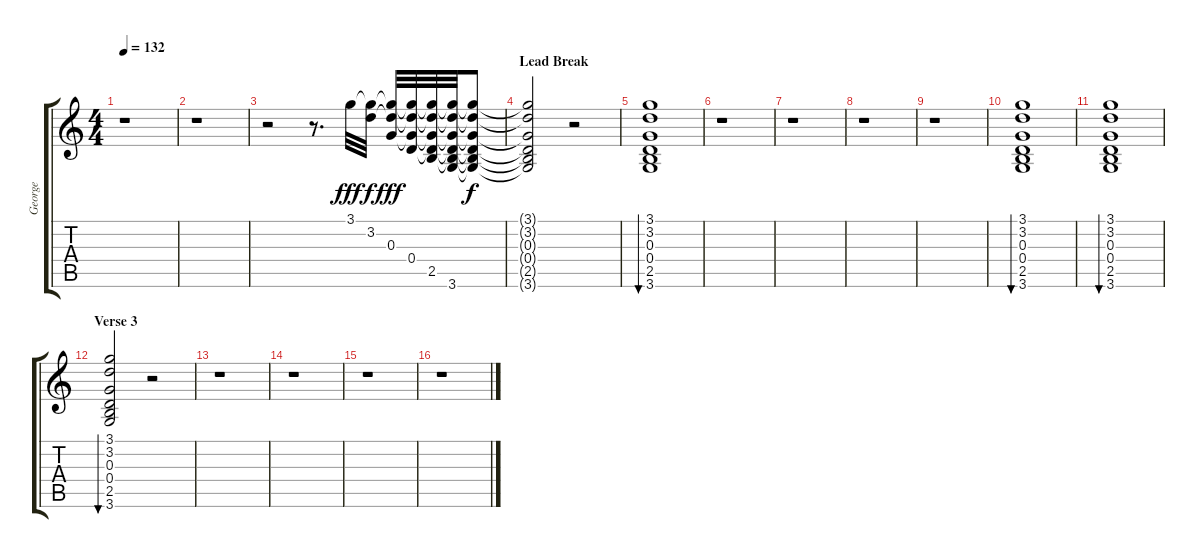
\track ("George" "George") {instrument electricguitarjazz}
\staff {score tabs}
\tuning (E4 B3 G3 D3 A2 E2) {hide}
\ts (4 4)
\tempo 132
\clef g2
\ks c
r.1{dy f} |
r.1 |
r.2 r.8{d} 3.1.32{dy fff} (3.1{t} 3.2).32{dy f} (3.1{t} 3.2{t} 0.3).32{dy fff} (3.1{t} 3.2{t} 0.3{t} 0.4).32 (3.1{t} 3.2{t} 0.3{t} 0.4{t} 2.5).32 (3.1{t} 3.2{t} 0.3{t} 0.4{t} 2.5{t} 3.6).32 (3.1{t} 3.2{t} 0.3{t} 0.4{t} 2.5{t} 3.6{t}).8{dy f} |
\section ("" "Lead Break")
(3.1{t} 3.2{t} 0.3{t} 0.4{t} 2.5{t} 3.6{t}).2 r.2 |
(3.1 3.2 0.3 0.4 2.5 3.6).1{bu 480} |
r.1 |
r.1 |
r.1 |
r.1 |
(3.1 3.2 0.3 0.4 2.5 3.6).1{bu 480} |
(3.1 3.2 0.3 0.4 2.5 3.6).1{bu 480} |
\section ("" "Verse 3")
(3.1 3.2 0.3 0.4 2.5 3.6).2{bu 480 volume 14} r.2 |
r.1 |
r.1 |
r.1 |
r.1
